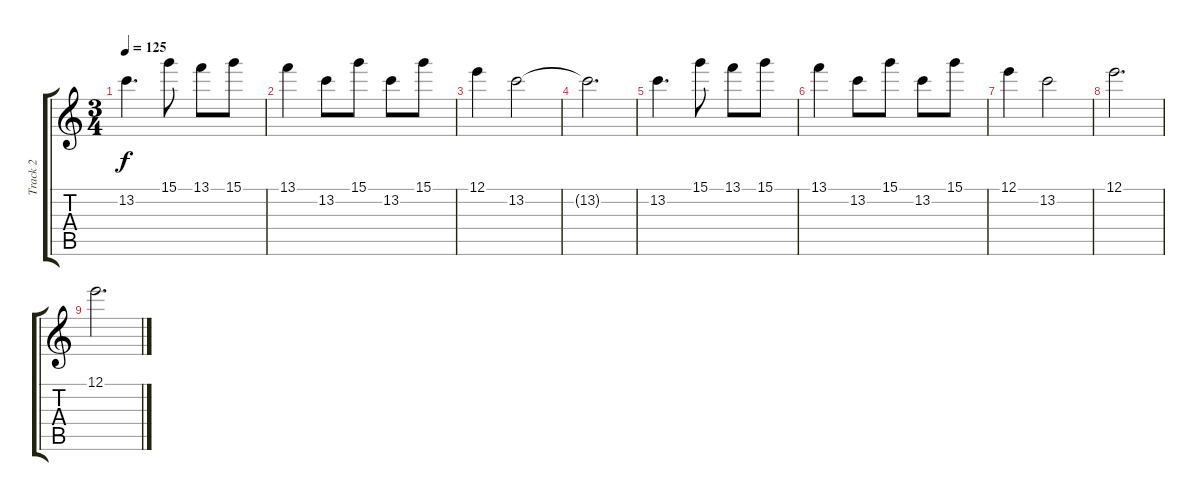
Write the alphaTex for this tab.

\track ("Track 2" "Track 2") {instrument electricguitarjazz}
\staff {score tabs}
\tuning (E4 B3 G3 D3 A2 E2) {hide}
\ts (3 4)
\tempo 125
\clef g2
\ks c
13.2.4{d dy f} 15.1.8 13.1.8 15.1.8 |
13.1.4 13.2.8 15.1.8 13.2.8 15.1.8 |
12.1.4 13.2.2 |
13.2{t}.2{d} |
13.2.4{d} 15.1.8 13.1.8 15.1.8 |
13.1.4 13.2.8 15.1.8 13.2.8 15.1.8 |
12.1.4 13.2.2 |
12.1.2{d} |
12.1.2{d}
